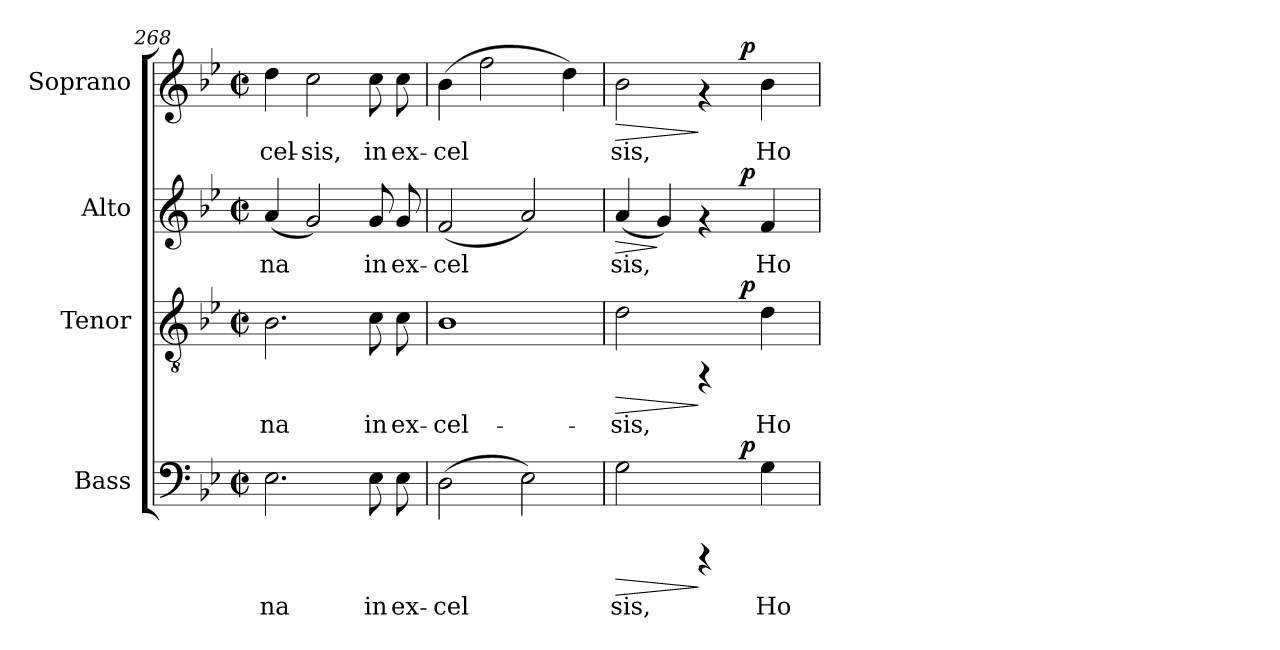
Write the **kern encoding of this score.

**kern	**text	**dynam	**kern	**text	**dynam	**kern	**text	**dynam	**kern	**text	**dynam
*part4	*part4	*part4	*part3	*part3	*part3	*part2	*part2	*part2	*part1	*part1	*part1
*staff4	*staff4	*staff4	*staff3	*staff3	*staff3	*staff2	*staff2	*staff2	*staff1	*staff1	*staff1
*I"Bass	*	*	*I"Tenor	*	*	*I"Alto	*	*	*I"Soprano	*	*
*I'B.	*	*	*I'T.	*	*	*I'A.	*	*	*I'S.	*	*
*clefF4	*	*	*clefGv2	*	*	*clefG2	*	*	*clefG2	*	*
*k[b-e-]	*	*	*k[b-e-]	*	*	*k[b-e-]	*	*	*k[b-e-]	*	*
*B-:	*	*	*B-:	*	*	*B-:	*	*	*B-:	*	*
*M2/2	*	*	*M2/2	*	*	*M2/2	*	*	*M2/2	*	*
*met(c|)	*	*	*met(c|)	*	*	*met(c|)	*	*	*met(c|)	*	*
=268	=268	=268	=268	=268	=268	=268	=268	=268	=268	=268	=268
!	!LO:LY:b:cj	!	!	!LO:LY:b:cj	!	!	!LO:LY:b:cj	!	!	!LO:LY:b:cj	!
2.E-\	na	.	2.B-\	-na	.	(<4a/	na	.	4dd\	-cel-	.
!	!	!	!	!	!	!	!LO:LY:b:cj	!	!	!LO:LY:b:cj	!
.	.	.	.	.	.	2g/)	.	.	2cc\	-sis,	.
!	!LO:LY:b:cj	!	!	!LO:LY:b:cj	!	!	!LO:LY:b:cj	!	!	!LO:LY:b:cj	!
8E-\	in	.	8c\	in	.	8g/	in	.	8cc\	in	.
!	!LO:LY:b:cj	!	!	!LO:LY:b:cj	!	!	!LO:LY:b:cj	!	!	!LO:LY:b:cj	!
8E-\	ex-	.	8c\	ex-	.	8g/	ex-	.	8cc\	ex-	.
=269	=269	=269	=269	=269	=269	=269	=269	=269	=269	=269	=269
!	!LO:LY:b:cj	!	!	!LO:LY:b:cj	!	!	!LO:LY:b:cj	!	!	!LO:LY:b:cj	!
(>2D\	-cel	.	1B-	-cel-	.	(<2f/	-cel	.	(>4b-\	-cel	.
!	!	!	!	!	!	!	!	!	!	!LO:LY:b:cj	!
.	.	.	.	.	.	.	.	.	2ff\	.	.
!	!LO:LY:b:cj	!	!	!	!	!	!LO:LY:b:cj	!	!	!	!
2E-\)	.	.	.	.	.	2a/)	.	.	.	.	.
!	!	!	!	!	!	!	!	!	!	!LO:LY:b:cj	!
.	.	.	.	.	.	.	.	.	4dd\)	.	.
!!LO:PB:g=z
=270	=270	=270	=270	=270	=270	=270	=270	=270	=270	=270	=270
!	!LO:LY:b:cj	!LO:HP:b	!	!LO:LY:b:cj	!LO:HP:b	!	!LO:LY:b:cj	!LO:HP:b	!	!LO:LY:b:cj	!LO:HP:b
*^	*	*	*^	*	*	*^	*	*	*^	*	*
2G\	2ryy	sis,	>	2d\	2ryy	-sis,	>	(<4a/	2ryy	sis,	>	2b-\	2ryy	sis,	>
!	!	!	!	!	!	!	!	!	!	!LO:LY:b:cj	!	!	!	!	!
.	.	.	.	.	.	.	.	4g/)	.	.	]	.	.	.	.
4rCCC	8ryy	.	]	4rFF	8ryy	.	]	4rf	8ryy	.	.	4rf	8ryy	.	]
.	32.ryy	.	.	.	32.ryy	.	.	.	32.ryy	.	.	.	32.ryy	.	.
!	!	!	!LO:DY:a	!	!	!	!LO:DY:a	!	!	!	!LO:DY:a	!	!	!	!LO:DY:a
.	4ryy	.	p	.	4ryy	.	p	.	4ryy	.	p	.	4ryy	.	p
!	!	!LO:LY:b:cj	!	!	!	!LO:LY:b:cj	!	!	!	!LO:LY:b:cj	!	!	!	!LO:LY:b:cj	!
4G\	.	Ho-	.	4d\	.	Ho-	.	4f/	.	Ho-	.	4b-\	.	Ho-	.
.	16ryy	.	.	.	16ryy	.	.	.	16ryy	.	.	.	16ryy	.	.
.	64ryy	.	.	.	64ryy	.	.	.	64ryy	.	.	.	64ryy	.	.
*v	*v	*	*	*	*	*	*	*v	*v	*	*	*v	*v	*	*
*	*	*	*v	*v	*	*	*	*	*	*	*	*
=	=	=	=	=	=	=	=	=	=	=	=
*-	*-	*-	*-	*-	*-	*-	*-	*-	*-	*-	*-
